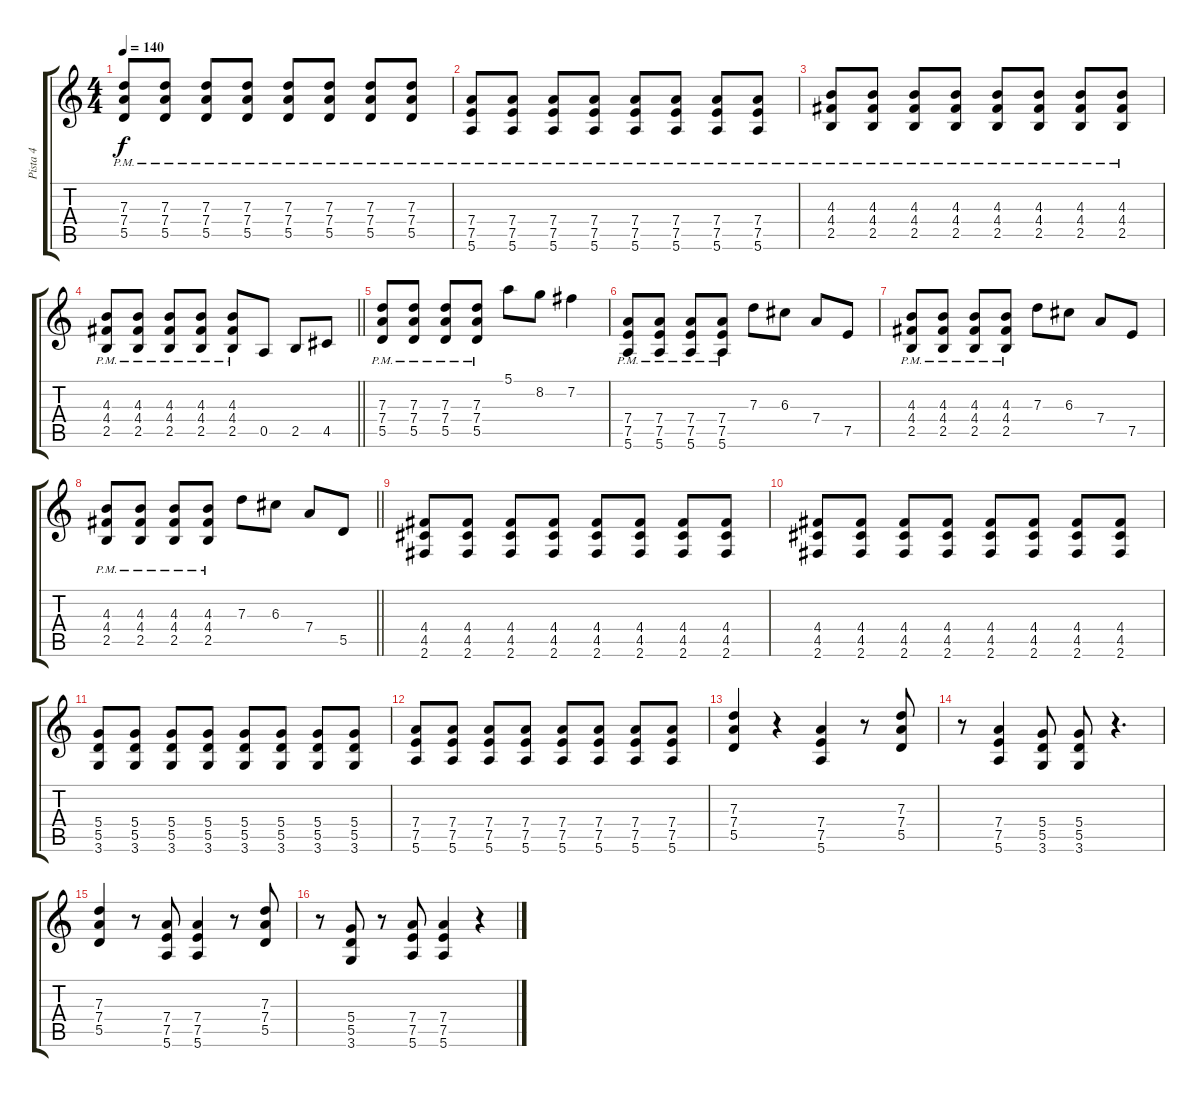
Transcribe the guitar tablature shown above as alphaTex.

\track ("Pista 4" "Pista 4") {instrument overdrivenguitar}
\staff {score tabs}
\tuning (E4 B3 G3 D3 A2 E2) {hide}
\ts (4 4)
\tempo 140
\clef g2
\ks c
(7.3{pm} 7.4{pm} 5.5{pm}).8{dy f} (7.3{pm} 7.4{pm} 5.5{pm}).8 (7.3{pm} 7.4{pm} 5.5{pm}).8 (7.3{pm} 7.4{pm} 5.5{pm}).8 (7.3{pm} 7.4{pm} 5.5{pm}).8 (7.3{pm} 7.4{pm} 5.5{pm}).8 (7.3{pm} 7.4{pm} 5.5{pm}).8 (7.3{pm} 7.4{pm} 5.5{pm}).8 |
(7.4{pm} 7.5{pm} 5.6{pm}).8 (7.4{pm} 7.5{pm} 5.6{pm}).8 (7.4{pm} 7.5{pm} 5.6{pm}).8 (7.4{pm} 7.5{pm} 5.6{pm}).8 (7.4{pm} 7.5{pm} 5.6{pm}).8 (7.4{pm} 7.5{pm} 5.6{pm}).8 (7.4{pm} 7.5{pm} 5.6{pm}).8 (7.4{pm} 7.5{pm} 5.6{pm}).8 |
(4.3{pm} 4.4{pm} 2.5{pm}).8 (4.3{pm} 4.4{pm} 2.5{pm}).8 (4.3{pm} 4.4{pm} 2.5{pm}).8 (4.3{pm} 4.4{pm} 2.5{pm}).8 (4.3{pm} 4.4{pm} 2.5{pm}).8 (4.3{pm} 4.4{pm} 2.5{pm}).8 (4.3{pm} 4.4{pm} 2.5{pm}).8 (4.3{pm} 4.4{pm} 2.5{pm}).8 |
\barLineRight lightlight
(4.3{pm} 4.4{pm} 2.5{pm}).8 (4.3{pm} 4.4{pm} 2.5{pm}).8 (4.3{pm} 4.4{pm} 2.5{pm}).8 (4.3{pm} 4.4{pm} 2.5{pm}).8 (4.3{pm} 4.4{pm} 2.5{pm}).8 0.5.8 2.5.8 4.5.8 |
(7.3{pm} 7.4{pm} 5.5{pm}).8 (7.3{pm} 7.4{pm} 5.5{pm}).8 (7.3{pm} 7.4{pm} 5.5{pm}).8 (7.3{pm} 7.4{pm} 5.5{pm}).8 5.1.8 8.2.8 7.2.4 |
(7.4{pm} 7.5{pm} 5.6{pm}).8 (7.4{pm} 7.5{pm} 5.6{pm}).8 (7.4{pm} 7.5{pm} 5.6{pm}).8 (7.4{pm} 7.5{pm} 5.6{pm}).8 7.3.8 6.3.8 7.4.8 7.5.8 |
(4.3{pm} 4.4{pm} 2.5{pm}).8 (4.3{pm} 4.4{pm} 2.5{pm}).8 (4.3{pm} 4.4{pm} 2.5{pm}).8 (4.3{pm} 4.4{pm} 2.5{pm}).8 7.3.8 6.3.8 7.4.8 7.5.8 |
\barLineRight lightlight
(4.3{pm} 4.4{pm} 2.5{pm}).8 (4.3{pm} 4.4{pm} 2.5{pm}).8 (4.3{pm} 4.4{pm} 2.5{pm}).8 (4.3{pm} 4.4{pm} 2.5{pm}).8 7.3.8 6.3.8 7.4.8 5.5.8 |
(4.4 4.5 2.6).8 (4.4 4.5 2.6).8 (4.4 4.5 2.6).8 (4.4 4.5 2.6).8 (4.4 4.5 2.6).8 (4.4 4.5 2.6).8 (4.4 4.5 2.6).8 (4.4 4.5 2.6).8 |
(4.4 4.5 2.6).8 (4.4 4.5 2.6).8 (4.4 4.5 2.6).8 (4.4 4.5 2.6).8 (4.4 4.5 2.6).8 (4.4 4.5 2.6).8 (4.4 4.5 2.6).8 (4.4 4.5 2.6).8 |
(5.4 5.5 3.6).8 (5.4 5.5 3.6).8 (5.4 5.5 3.6).8 (5.4 5.5 3.6).8 (5.4 5.5 3.6).8 (5.4 5.5 3.6).8 (5.4 5.5 3.6).8 (5.4 5.5 3.6).8 |
(7.4 7.5 5.6).8 (7.4 7.5 5.6).8 (7.4 7.5 5.6).8 (7.4 7.5 5.6).8 (7.4 7.5 5.6).8 (7.4 7.5 5.6).8 (7.4 7.5 5.6).8 (7.4 7.5 5.6).8 |
(7.3 7.4 5.5).4 r.4 (7.4 7.5 5.6).4 r.8 (7.3 7.4 5.5).8 |
r.8 (7.4 7.5 5.6).4 (5.4 5.5 3.6).8 (5.4 5.5 3.6).8 r.4{d} |
(7.3 7.4 5.5).4 r.8 (7.4 7.5 5.6).8 (7.4 7.5 5.6).4 r.8 (7.3 7.4 5.5).8 |
r.8 (5.4 5.5 3.6).8 r.8 (7.4 7.5 5.6).8 (7.4 7.5 5.6).4 r.4
